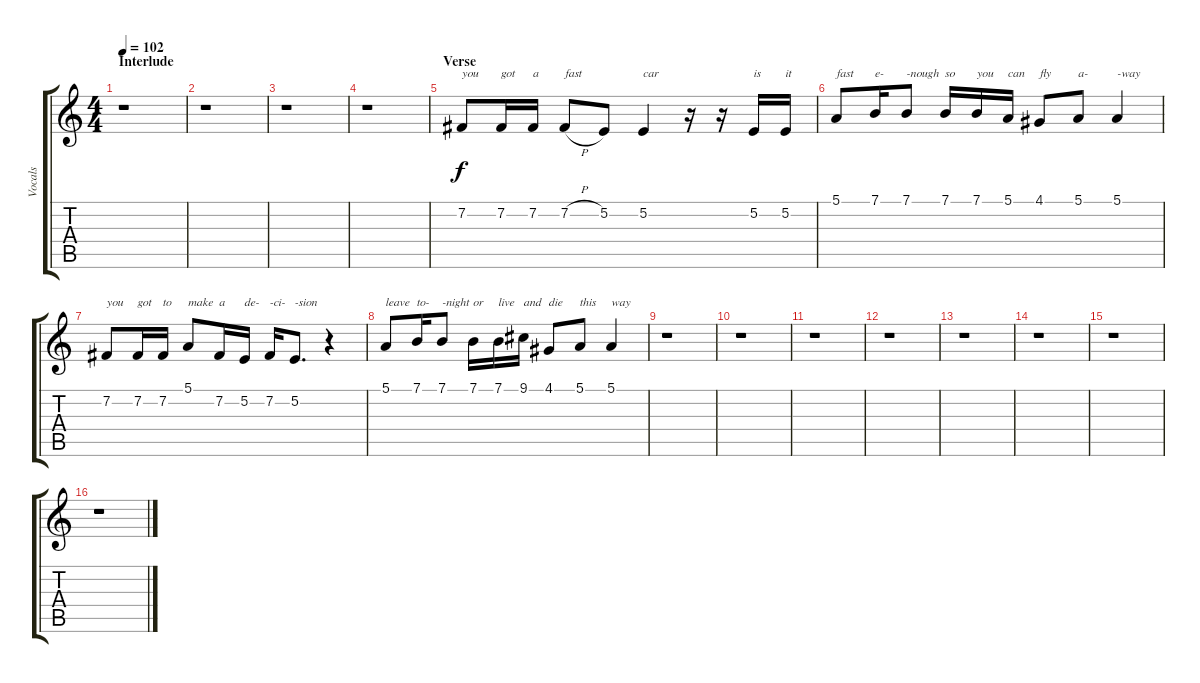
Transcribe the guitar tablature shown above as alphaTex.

\track ("Vocals" "Vocals") {instrument steeldrums}
\staff {score tabs}
\tuning (E4 B3 G3 D3 A2 E2) {hide}
\ts (4 4)
\section ("" "Interlude")
\tempo 102
\clef g2
\ks c
r.1{dy f} |
r.1 |
r.1 |
r.1 |
\section ("" "Verse")
7.2.8{txt "you"} 7.2.16{txt "got"} 7.2.16{txt "a"} 7.2{h}.8{txt "fast"} 5.2.8 5.2.4{txt "car"} r.16 r.16 5.2.16{txt "is"} 5.2.16{txt "it"} |
5.1.8{txt "fast"} 7.1.16{txt "e-"} 7.1.8{txt "-nough"} 7.1.16{txt "so"} 7.1.16{txt "you"} 5.1.16{txt "can"} 4.1.8{txt "fly"} 5.1.8{txt "a-"} 5.1.4{txt "-way"} |
7.2.8{txt "you"} 7.2.16{txt "got"} 7.2.16{txt "to"} 5.1.8{txt "make"} 7.2.16{txt "a"} 5.2.16{txt "de-"} 7.2.16{txt "-ci-"} 5.2.8{d txt "-sion"} r.4 |
5.1.8{txt "leave"} 7.1.16{txt "to-"} 7.1.8{txt "-night"} 7.1.16{txt "or"} 7.1.16{txt "live"} 9.1.16{txt "and"} 4.1.8{txt "die"} 5.1.8{txt "this"} 5.1.4{txt "way"} |
r.1 |
r.1 |
r.1 |
r.1 |
r.1 |
r.1 |
r.1 |
r.1
